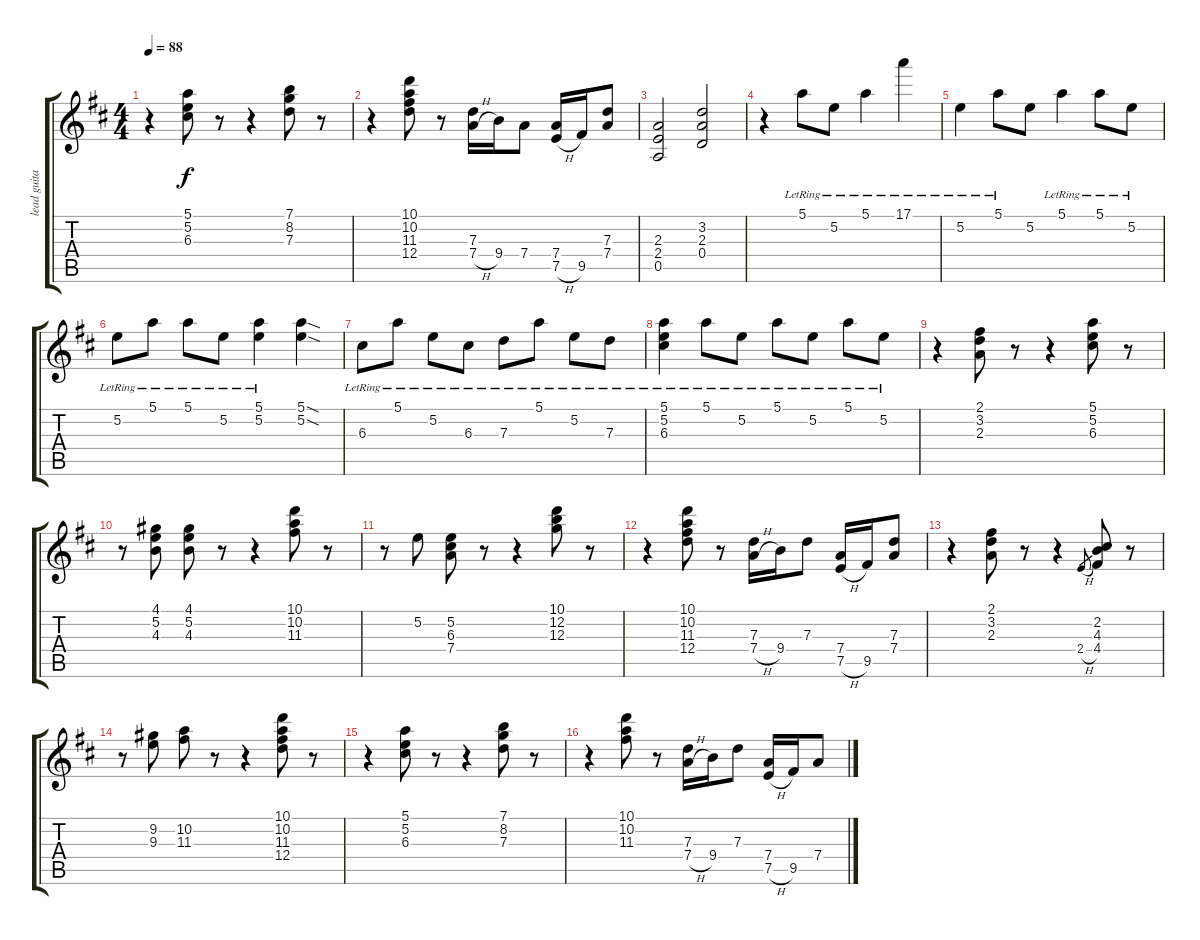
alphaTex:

\track ("lead guitar" "lead guita") {instrument distortionguitar}
\staff {score tabs}
\tuning (E4 B3 G3 D3 A2 E2) {hide}
\ts (4 4)
\tempo 88
\clef g2
\ks d
r.4{dy f} (5.1 5.2 6.3).8 r.8 r.4 (7.1 8.2 7.3).8 r.8 |
r.4 (10.1 10.2 11.3 12.4).8 r.8 (7.3 7.4{h}).16 9.4.16 7.4.8 (7.4 7.5{h}).16 9.5.16 (7.3 7.4).8 |
(2.3 2.4 0.5).2 (3.2 2.3 0.4).2 |
r.4 5.1{lr}.8 5.2{lr}.8 5.1{lr}.4 17.1{lr}.4 |
5.2{lr}.4 5.1{lr}.8 5.2.8 5.1{lr}.4 5.1{lr}.8 5.2{lr}.8 |
5.2{lr}.8 5.1{lr}.8 5.1{lr}.8 5.2{lr}.8 (5.1{lr} 5.2{lr}).4 (5.1{sod} 5.2{sod}).4 |
6.3{lr}.8 5.1{lr}.8 5.2{lr}.8 6.3{lr}.8 7.3{lr}.8 5.1{lr}.8 5.2{lr}.8 7.3{lr}.8 |
(5.1{lr} 5.2{lr} 6.3{lr}).4{volume 9} 5.1{lr}.8 5.2{lr}.8 5.1{lr}.8 5.2{lr}.8 5.1{lr}.8 5.2{lr}.8 |
r.4 (2.1 3.2 2.3).8 r.8 r.4 (5.1 5.2 6.3).8 r.8 |
r.8 (4.1 5.2 4.3).8 (4.1 5.2 4.3).8 r.8 r.4 (10.1 10.2 11.3).8 r.8 |
r.8 5.2.8 (5.2 6.3 7.4).8 r.8 r.4 (10.1 12.2 12.3).8 r.8 |
r.4 (10.1 10.2 11.3 12.4).8 r.8 (7.3 7.4{h}).16 9.4.16 7.3.8 (7.4 7.5{h}).16 9.5.16 (7.3 7.4).8 |
r.4 (2.1 3.2 2.3).8 r.8 r.4 2.4{h}.8{gr} (2.2 4.3 4.4).8 r.8 |
r.8 (9.2 9.3).8 (10.2 11.3).8 r.8 r.4 (10.1 10.2 11.3 12.4).8 r.8 |
r.4 (5.1 5.2 6.3).8 r.8 r.4 (7.1 8.2 7.3).8 r.8 |
r.4 (10.1 10.2 11.3).8 r.8 (7.3 7.4{h}).16 9.4.16 7.3.8 (7.4 7.5{h}).16 9.5.16 7.4.8
